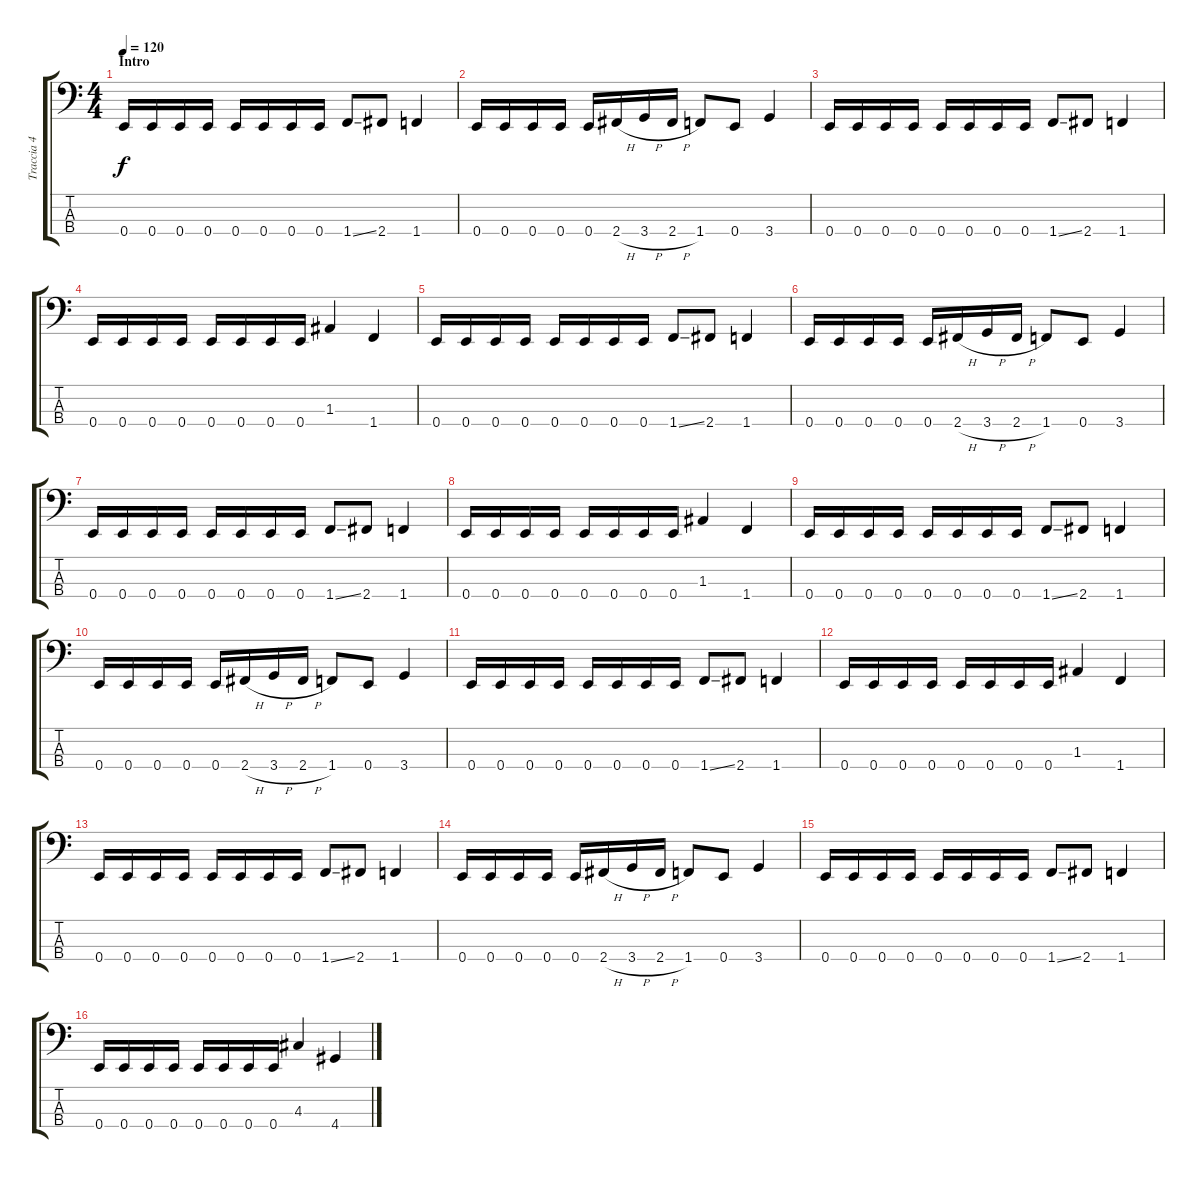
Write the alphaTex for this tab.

\track ("Traccia 4" "Traccia 4") {instrument electricbassfinger}
\staff {score tabs}
\tuning (G2 D2 A1 E1) {hide}
\ts (4 4)
\section ("" "Intro")
\tempo 120
\tempo 230
\tempo 120
\clef f4
\ks c
0.4.16{dy f instrument electricbassfinger} 0.4.16 0.4.16 0.4.16 0.4.16 0.4.16 0.4.16 0.4.16 1.4{ss}.8 2.4.8 1.4.4 |
0.4.16 0.4.16 0.4.16 0.4.16 0.4.16 2.4{h}.16 3.4{h}.16 2.4{h}.16 1.4.8 0.4.8 3.4.4 |
0.4.16 0.4.16 0.4.16 0.4.16 0.4.16 0.4.16 0.4.16 0.4.16 1.4{ss}.8 2.4.8 1.4.4 |
0.4.16 0.4.16 0.4.16 0.4.16 0.4.16 0.4.16 0.4.16 0.4.16 1.3.4 1.4.4 |
0.4.16 0.4.16 0.4.16 0.4.16 0.4.16 0.4.16 0.4.16 0.4.16 1.4{ss}.8 2.4.8 1.4.4 |
0.4.16 0.4.16 0.4.16 0.4.16 0.4.16 2.4{h}.16 3.4{h}.16 2.4{h}.16 1.4.8 0.4.8 3.4.4 |
0.4.16 0.4.16 0.4.16 0.4.16 0.4.16 0.4.16 0.4.16 0.4.16 1.4{ss}.8 2.4.8 1.4.4 |
0.4.16 0.4.16 0.4.16 0.4.16 0.4.16 0.4.16 0.4.16 0.4.16 1.3.4 1.4.4 |
0.4.16 0.4.16 0.4.16 0.4.16 0.4.16 0.4.16 0.4.16 0.4.16 1.4{ss}.8 2.4.8 1.4.4 |
0.4.16 0.4.16 0.4.16 0.4.16 0.4.16 2.4{h}.16 3.4{h}.16 2.4{h}.16 1.4.8 0.4.8 3.4.4 |
0.4.16 0.4.16 0.4.16 0.4.16 0.4.16 0.4.16 0.4.16 0.4.16 1.4{ss}.8 2.4.8 1.4.4 |
0.4.16 0.4.16 0.4.16 0.4.16 0.4.16 0.4.16 0.4.16 0.4.16 1.3.4 1.4.4 |
0.4.16 0.4.16 0.4.16 0.4.16 0.4.16 0.4.16 0.4.16 0.4.16 1.4{ss}.8 2.4.8 1.4.4 |
0.4.16 0.4.16 0.4.16 0.4.16 0.4.16 2.4{h}.16 3.4{h}.16 2.4{h}.16 1.4.8 0.4.8 3.4.4 |
0.4.16 0.4.16 0.4.16 0.4.16 0.4.16 0.4.16 0.4.16 0.4.16 1.4{ss}.8 2.4.8 1.4.4 |
0.4.16 0.4.16 0.4.16 0.4.16 0.4.16 0.4.16 0.4.16 0.4.16 4.3.4 4.4.4
